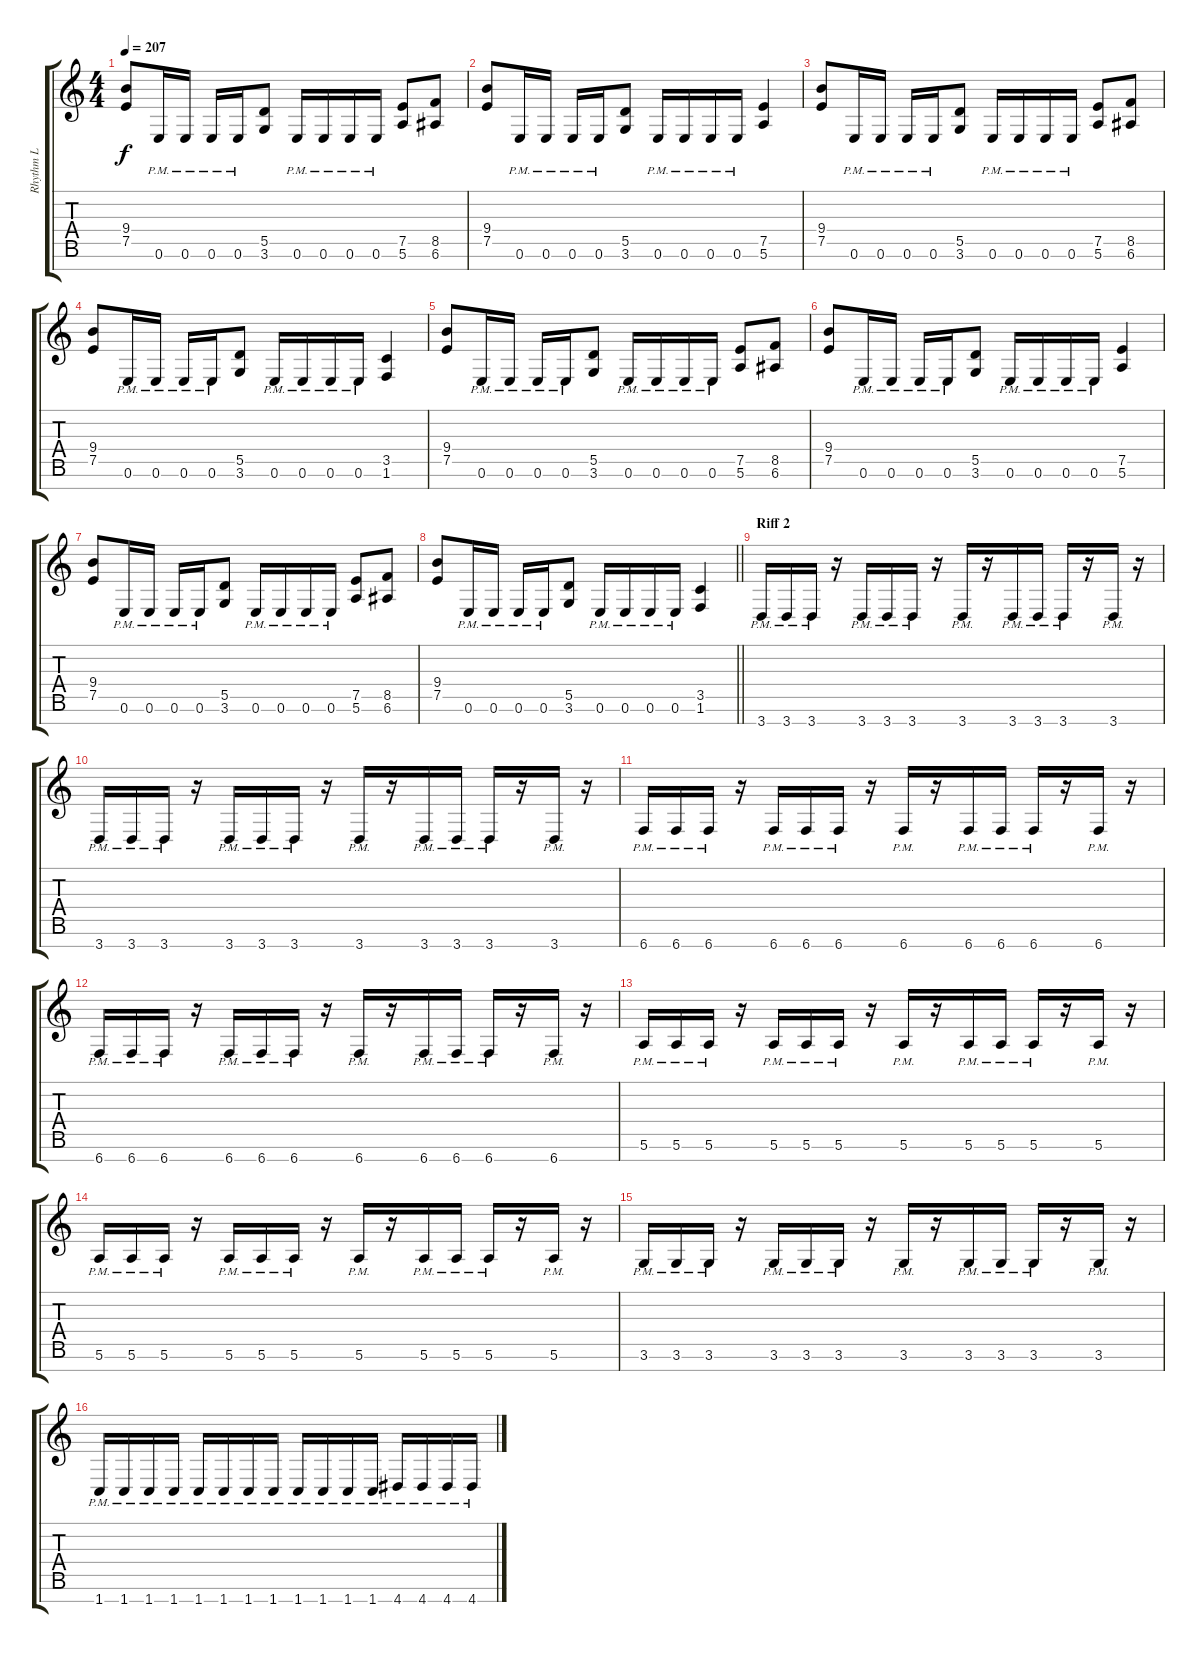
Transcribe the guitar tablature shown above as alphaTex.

\track ("Rhythm L" "Rhythm L") {instrument distortionguitar}
\staff {score tabs}
\tuning (E4 B3 G3 D3 A2 E2 B1) {hide}
\ts (4 4)
\tempo 207
\clef g2
\ks c
(9.4 7.5).8{dy f} 0.6{pm}.16 0.6{pm}.16 0.6{pm}.16 0.6{pm}.16 (5.5 3.6).8 0.6{pm}.16 0.6{pm}.16 0.6{pm}.16 0.6{pm}.16 (7.5 5.6).8 (8.5 6.6).8 |
(9.4 7.5).8 0.6{pm}.16 0.6{pm}.16 0.6{pm}.16 0.6{pm}.16 (5.5 3.6).8 0.6{pm}.16 0.6{pm}.16 0.6{pm}.16 0.6{pm}.16 (7.5 5.6).4 |
(9.4 7.5).8 0.6{pm}.16 0.6{pm}.16 0.6{pm}.16 0.6{pm}.16 (5.5 3.6).8 0.6{pm}.16 0.6{pm}.16 0.6{pm}.16 0.6{pm}.16 (7.5 5.6).8 (8.5 6.6).8 |
(9.4 7.5).8 0.6{pm}.16 0.6{pm}.16 0.6{pm}.16 0.6{pm}.16 (5.5 3.6).8 0.6{pm}.16 0.6{pm}.16 0.6{pm}.16 0.6{pm}.16 (3.5 1.6).4 |
(9.4 7.5).8 0.6{pm}.16 0.6{pm}.16 0.6{pm}.16 0.6{pm}.16 (5.5 3.6).8 0.6{pm}.16 0.6{pm}.16 0.6{pm}.16 0.6{pm}.16 (7.5 5.6).8 (8.5 6.6).8 |
(9.4 7.5).8 0.6{pm}.16 0.6{pm}.16 0.6{pm}.16 0.6{pm}.16 (5.5 3.6).8 0.6{pm}.16 0.6{pm}.16 0.6{pm}.16 0.6{pm}.16 (7.5 5.6).4 |
(9.4 7.5).8 0.6{pm}.16 0.6{pm}.16 0.6{pm}.16 0.6{pm}.16 (5.5 3.6).8 0.6{pm}.16 0.6{pm}.16 0.6{pm}.16 0.6{pm}.16 (7.5 5.6).8 (8.5 6.6).8 |
\barLineRight lightlight
(9.4 7.5).8 0.6{pm}.16 0.6{pm}.16 0.6{pm}.16 0.6{pm}.16 (5.5 3.6).8 0.6{pm}.16 0.6{pm}.16 0.6{pm}.16 0.6{pm}.16 (3.5 1.6).4 |
\section ("" "Riff 2")
3.7{pm}.16 3.7{pm}.16 3.7{pm}.16 r.16 3.7{pm}.16 3.7{pm}.16 3.7{pm}.16 r.16 3.7{pm}.16 r.16 3.7{pm}.16 3.7{pm}.16 3.7{pm}.16 r.16 3.7{pm}.16 r.16 |
3.7{pm}.16 3.7{pm}.16 3.7{pm}.16 r.16 3.7{pm}.16 3.7{pm}.16 3.7{pm}.16 r.16 3.7{pm}.16 r.16 3.7{pm}.16 3.7{pm}.16 3.7{pm}.16 r.16 3.7{pm}.16 r.16 |
6.7{pm}.16 6.7{pm}.16 6.7{pm}.16 r.16 6.7{pm}.16 6.7{pm}.16 6.7{pm}.16 r.16 6.7{pm}.16 r.16 6.7{pm}.16 6.7{pm}.16 6.7{pm}.16 r.16 6.7{pm}.16 r.16 |
6.7{pm}.16 6.7{pm}.16 6.7{pm}.16 r.16 6.7{pm}.16 6.7{pm}.16 6.7{pm}.16 r.16 6.7{pm}.16 r.16 6.7{pm}.16 6.7{pm}.16 6.7{pm}.16 r.16 6.7{pm}.16 r.16 |
5.6{pm}.16 5.6{pm}.16 5.6{pm}.16 r.16 5.6{pm}.16 5.6{pm}.16 5.6{pm}.16 r.16 5.6{pm}.16 r.16 5.6{pm}.16 5.6{pm}.16 5.6{pm}.16 r.16 5.6{pm}.16 r.16 |
5.6{pm}.16 5.6{pm}.16 5.6{pm}.16 r.16 5.6{pm}.16 5.6{pm}.16 5.6{pm}.16 r.16 5.6{pm}.16 r.16 5.6{pm}.16 5.6{pm}.16 5.6{pm}.16 r.16 5.6{pm}.16 r.16 |
3.6{pm}.16 3.6{pm}.16 3.6{pm}.16 r.16 3.6{pm}.16 3.6{pm}.16 3.6{pm}.16 r.16 3.6{pm}.16 r.16 3.6{pm}.16 3.6{pm}.16 3.6{pm}.16 r.16 3.6{pm}.16 r.16 |
1.7{pm}.16 1.7{pm}.16 1.7{pm}.16 1.7{pm}.16 1.7{pm}.16 1.7{pm}.16 1.7{pm}.16 1.7{pm}.16 1.7{pm}.16 1.7{pm}.16 1.7{pm}.16 1.7{pm}.16 4.7{pm}.16 4.7{pm}.16 4.7{pm}.16 4.7{pm}.16
